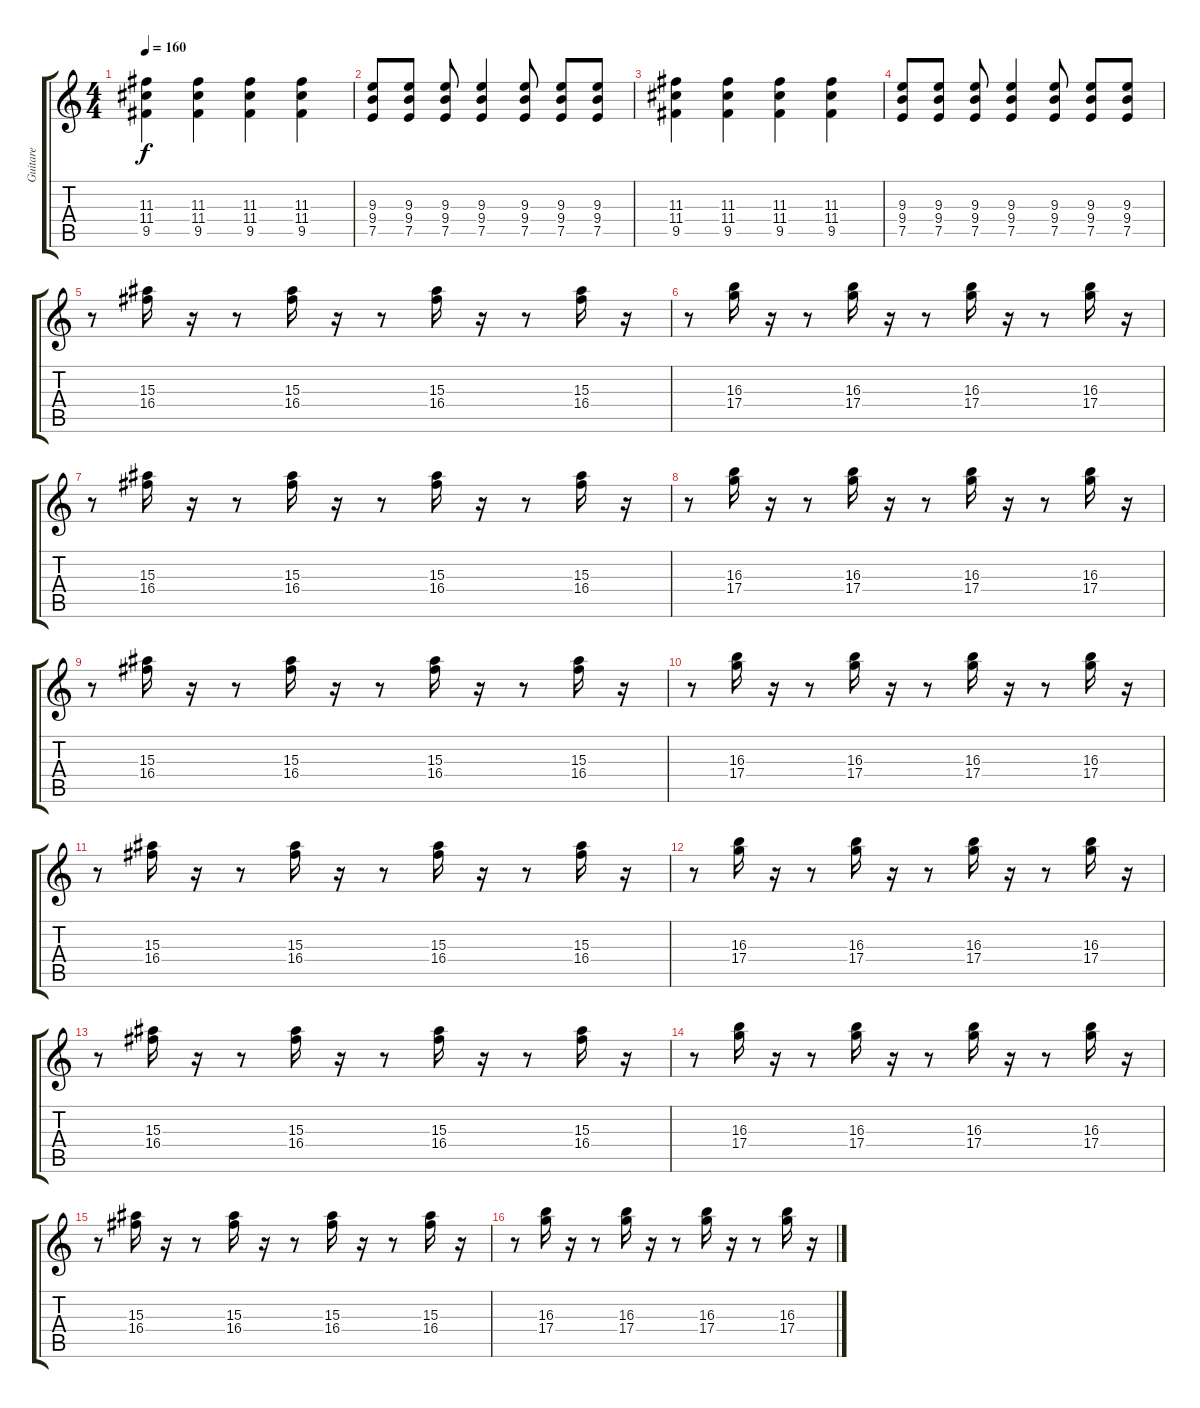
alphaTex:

\track ("Guitare" "Guitare") {instrument distortionguitar}
\staff {score tabs}
\tuning (E4 B3 G3 D3 A2 E2) {hide}
\ts (4 4)
\tempo 160
\clef g2
\ks c
(11.3 11.4 9.5).4{dy f} (11.3 11.4 9.5).4 (11.3 11.4 9.5).4 (11.3 11.4 9.5).4 |
(9.3 9.4 7.5).8 (9.3 9.4 7.5).8 (9.3 9.4 7.5).8 (9.3 9.4 7.5).4 (9.3 9.4 7.5).8 (9.3 9.4 7.5).8 (9.3 9.4 7.5).8 |
(11.3 11.4 9.5).4 (11.3 11.4 9.5).4 (11.3 11.4 9.5).4 (11.3 11.4 9.5).4 |
(9.3 9.4 7.5).8 (9.3 9.4 7.5).8 (9.3 9.4 7.5).8 (9.3 9.4 7.5).4 (9.3 9.4 7.5).8 (9.3 9.4 7.5).8 (9.3 9.4 7.5).8 |
r.8 (15.3 16.4).16 r.16 r.8 (15.3 16.4).16 r.16 r.8 (15.3 16.4).16 r.16 r.8 (15.3 16.4).16 r.16 |
r.8 (16.3 17.4).16 r.16 r.8 (16.3 17.4).16 r.16 r.8 (16.3 17.4).16 r.16 r.8 (16.3 17.4).16 r.16 |
r.8 (15.3 16.4).16 r.16 r.8 (15.3 16.4).16 r.16 r.8 (15.3 16.4).16 r.16 r.8 (15.3 16.4).16 r.16 |
r.8 (16.3 17.4).16 r.16 r.8 (16.3 17.4).16 r.16 r.8 (16.3 17.4).16 r.16 r.8 (16.3 17.4).16 r.16 |
r.8 (15.3 16.4).16 r.16 r.8 (15.3 16.4).16 r.16 r.8 (15.3 16.4).16 r.16 r.8 (15.3 16.4).16 r.16 |
r.8 (16.3 17.4).16 r.16 r.8 (16.3 17.4).16 r.16 r.8 (16.3 17.4).16 r.16 r.8 (16.3 17.4).16 r.16 |
r.8 (15.3 16.4).16 r.16 r.8 (15.3 16.4).16 r.16 r.8 (15.3 16.4).16 r.16 r.8 (15.3 16.4).16 r.16 |
r.8 (16.3 17.4).16 r.16 r.8 (16.3 17.4).16 r.16 r.8 (16.3 17.4).16 r.16 r.8 (16.3 17.4).16 r.16 |
r.8 (15.3 16.4).16 r.16 r.8 (15.3 16.4).16 r.16 r.8 (15.3 16.4).16 r.16 r.8 (15.3 16.4).16 r.16 |
r.8 (16.3 17.4).16 r.16 r.8 (16.3 17.4).16 r.16 r.8 (16.3 17.4).16 r.16 r.8 (16.3 17.4).16 r.16 |
r.8 (15.3 16.4).16 r.16 r.8 (15.3 16.4).16 r.16 r.8 (15.3 16.4).16 r.16 r.8 (15.3 16.4).16 r.16 |
r.8 (16.3 17.4).16 r.16 r.8 (16.3 17.4).16 r.16 r.8 (16.3 17.4).16 r.16 r.8 (16.3 17.4).16 r.16
